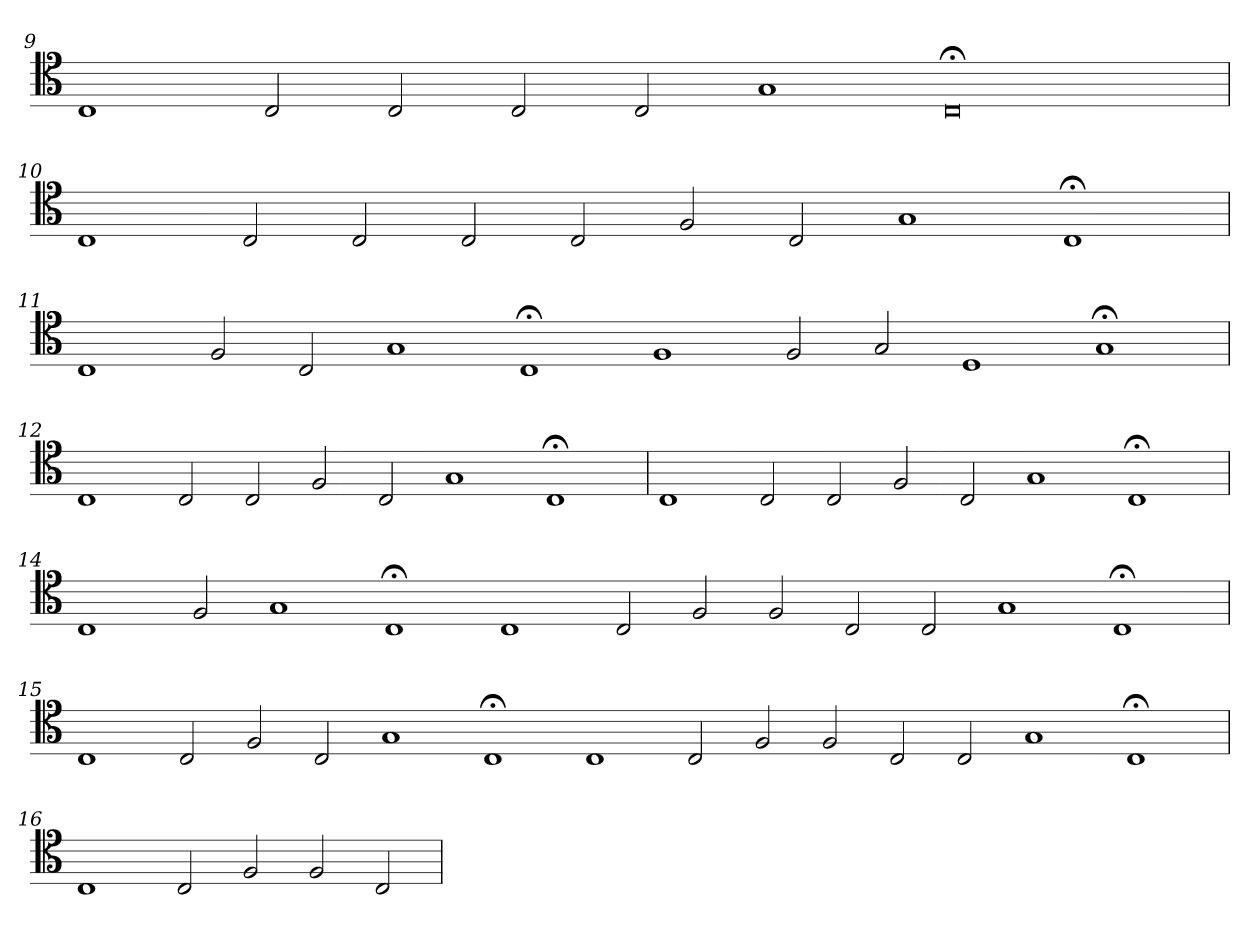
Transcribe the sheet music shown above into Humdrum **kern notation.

**kern
*part1
*staff1
*clefC4
*k[]
=9
1C
2C/
2C/
2C/
2C/
1G
0C;<
=10
1C
2C/
2C/
2C/
2C/
2F/
2C/
1G
1C;<
=11
1C
2F/
2C/
1G
1C;<
1F
2F/
2G/
1D
1G;<
=12
1C
2C/
2C/
2F/
2C/
1G
1C;<
=13
1C
2C/
2C/
2F/
2C/
1G
1C;<
=14
1C
2F/
1G
1C;<
1C
2C/
2F/
2F/
2C/
2C/
1G
1C;<
=15
1C
2C/
2F/
2C/
1G
1C;<
1C
2C/
2F/
2F/
2C/
2C/
1G
1C;<
=16
1C
2C/
2F/
2F/
2C/
=
*-
